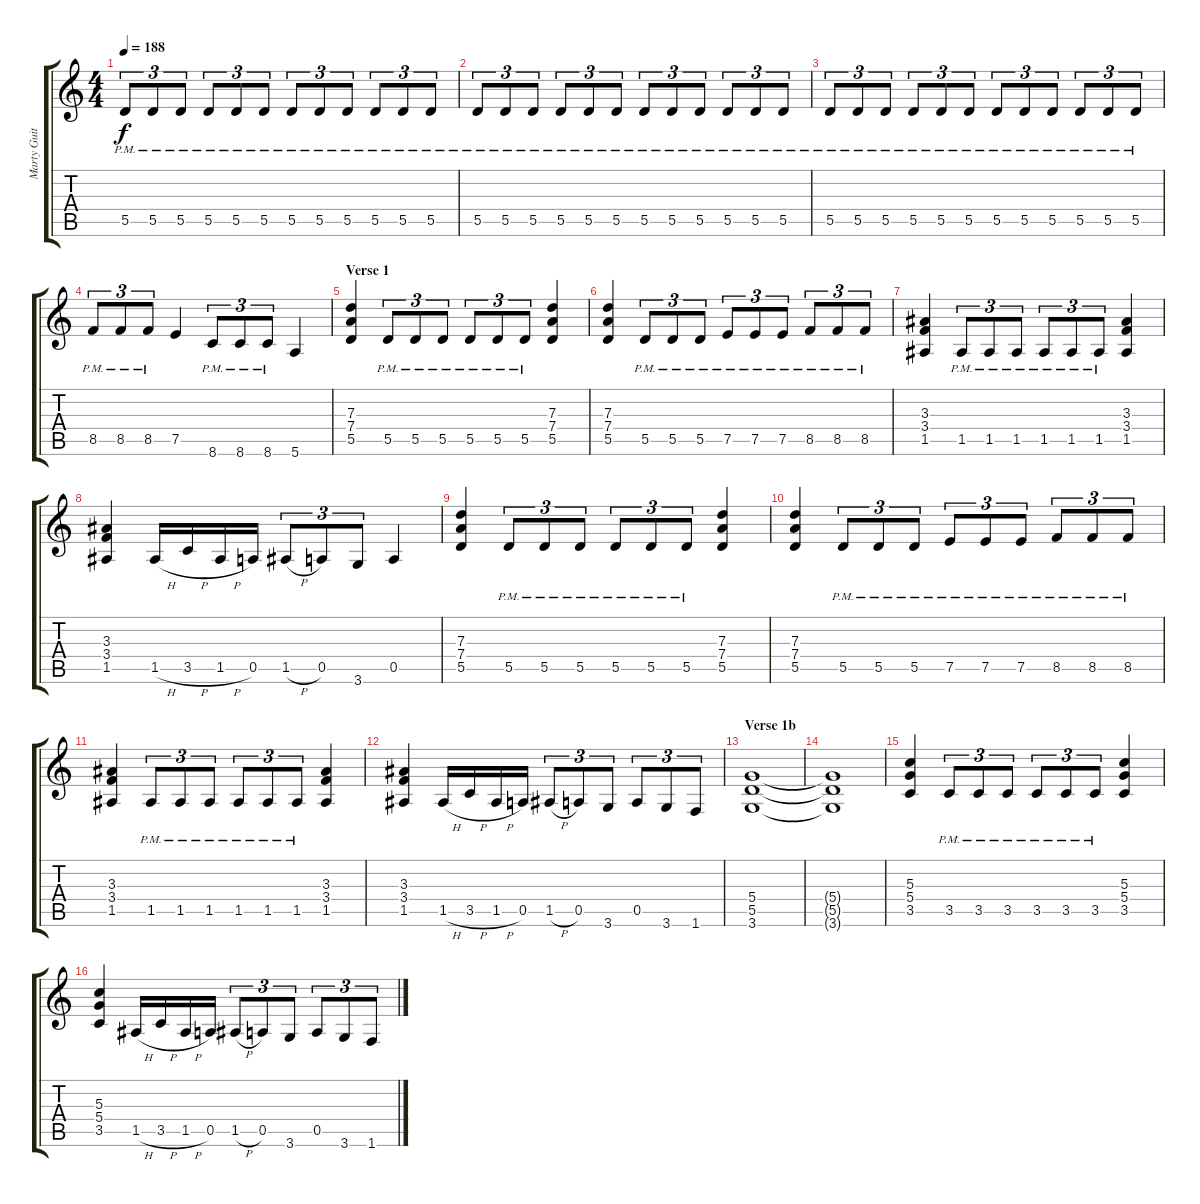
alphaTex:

\track ("Marty Guitar" "Marty Guit") {instrument overdrivenguitar}
\staff {score tabs}
\tuning (E4 B3 G3 D3 A2 E2) {hide}
\ts (4 4)
\tempo 188
\clef g2
\ks c
5.5{pm}.8{tu (3 2) dy f} 5.5{pm}.8{tu (3 2)} 5.5{pm}.8{tu (3 2)} 5.5{pm}.8{tu (3 2)} 5.5{pm}.8{tu (3 2)} 5.5{pm}.8{tu (3 2)} 5.5{pm}.8{tu (3 2)} 5.5{pm}.8{tu (3 2)} 5.5{pm}.8{tu (3 2)} 5.5{pm}.8{tu (3 2)} 5.5{pm}.8{tu (3 2)} 5.5{pm}.8{tu (3 2)} |
5.5{pm}.8{tu (3 2)} 5.5{pm}.8{tu (3 2)} 5.5{pm}.8{tu (3 2)} 5.5{pm}.8{tu (3 2)} 5.5{pm}.8{tu (3 2)} 5.5{pm}.8{tu (3 2)} 5.5{pm}.8{tu (3 2)} 5.5{pm}.8{tu (3 2)} 5.5{pm}.8{tu (3 2)} 5.5{pm}.8{tu (3 2)} 5.5{pm}.8{tu (3 2)} 5.5{pm}.8{tu (3 2)} |
5.5{pm}.8{tu (3 2)} 5.5{pm}.8{tu (3 2)} 5.5{pm}.8{tu (3 2)} 5.5{pm}.8{tu (3 2)} 5.5{pm}.8{tu (3 2)} 5.5{pm}.8{tu (3 2)} 5.5{pm}.8{tu (3 2)} 5.5{pm}.8{tu (3 2)} 5.5{pm}.8{tu (3 2)} 5.5{pm}.8{tu (3 2)} 5.5{pm}.8{tu (3 2)} 5.5{pm}.8{tu (3 2)} |
8.5{pm}.8{tu (3 2)} 8.5{pm}.8{tu (3 2)} 8.5{pm}.8{tu (3 2)} 7.5.4 8.6{pm}.8{tu (3 2)} 8.6{pm}.8{tu (3 2)} 8.6{pm}.8{tu (3 2)} 5.6.4 |
\section ("" "Verse 1")
(7.3 7.4 5.5).4 5.5{pm}.8{tu (3 2)} 5.5{pm}.8{tu (3 2)} 5.5{pm}.8{tu (3 2)} 5.5{pm}.8{tu (3 2)} 5.5{pm}.8{tu (3 2)} 5.5{pm}.8{tu (3 2)} (7.3 7.4 5.5).4 |
(7.3 7.4 5.5).4 5.5{pm}.8{tu (3 2)} 5.5{pm}.8{tu (3 2)} 5.5{pm}.8{tu (3 2)} 7.5{pm}.8{tu (3 2)} 7.5{pm}.8{tu (3 2)} 7.5{pm}.8{tu (3 2)} 8.5{pm}.8{tu (3 2)} 8.5{pm}.8{tu (3 2)} 8.5{pm}.8{tu (3 2)} |
(3.3 3.4 1.5).4 1.5{pm}.8{tu (3 2)} 1.5{pm}.8{tu (3 2)} 1.5{pm}.8{tu (3 2)} 1.5{pm}.8{tu (3 2)} 1.5{pm}.8{tu (3 2)} 1.5{pm}.8{tu (3 2)} (3.3 3.4 1.5).4 |
(3.3 3.4 1.5).4 1.5{h}.16 3.5{h}.16 1.5{h}.16 0.5.16 1.5{h}.8{tu (3 2)} 0.5.8{tu (3 2)} 3.6.8{tu (3 2)} 0.5.4 |
(7.3 7.4 5.5).4 5.5{pm}.8{tu (3 2)} 5.5{pm}.8{tu (3 2)} 5.5{pm}.8{tu (3 2)} 5.5{pm}.8{tu (3 2)} 5.5{pm}.8{tu (3 2)} 5.5{pm}.8{tu (3 2)} (7.3 7.4 5.5).4 |
(7.3 7.4 5.5).4 5.5{pm}.8{tu (3 2)} 5.5{pm}.8{tu (3 2)} 5.5{pm}.8{tu (3 2)} 7.5{pm}.8{tu (3 2)} 7.5{pm}.8{tu (3 2)} 7.5{pm}.8{tu (3 2)} 8.5{pm}.8{tu (3 2)} 8.5{pm}.8{tu (3 2)} 8.5{pm}.8{tu (3 2)} |
(3.3 3.4 1.5).4 1.5{pm}.8{tu (3 2)} 1.5{pm}.8{tu (3 2)} 1.5{pm}.8{tu (3 2)} 1.5{pm}.8{tu (3 2)} 1.5{pm}.8{tu (3 2)} 1.5{pm}.8{tu (3 2)} (3.3 3.4 1.5).4 |
(3.3 3.4 1.5).4 1.5{h}.16 3.5{h}.16 1.5{h}.16 0.5.16 1.5{h}.8{tu (3 2)} 0.5.8{tu (3 2)} 3.6.8{tu (3 2)} 0.5.8{tu (3 2)} 3.6.8{tu (3 2)} 1.6.8{tu (3 2)} |
\section ("" "Verse 1b")
(5.4 5.5 3.6).1 |
(5.4{t} 5.5{t} 3.6{t}).1 |
(5.3 5.4 3.5).4 3.5{pm}.8{tu (3 2)} 3.5{pm}.8{tu (3 2)} 3.5{pm}.8{tu (3 2)} 3.5{pm}.8{tu (3 2)} 3.5{pm}.8{tu (3 2)} 3.5{pm}.8{tu (3 2)} (5.3 5.4 3.5).4 |
(5.3 5.4 3.5).4 1.5{h}.16 3.5{h}.16 1.5{h}.16 0.5.16 1.5{h}.8{tu (3 2)} 0.5.8{tu (3 2)} 3.6.8{tu (3 2)} 0.5.8{tu (3 2)} 3.6.8{tu (3 2)} 1.6.8{tu (3 2)}
